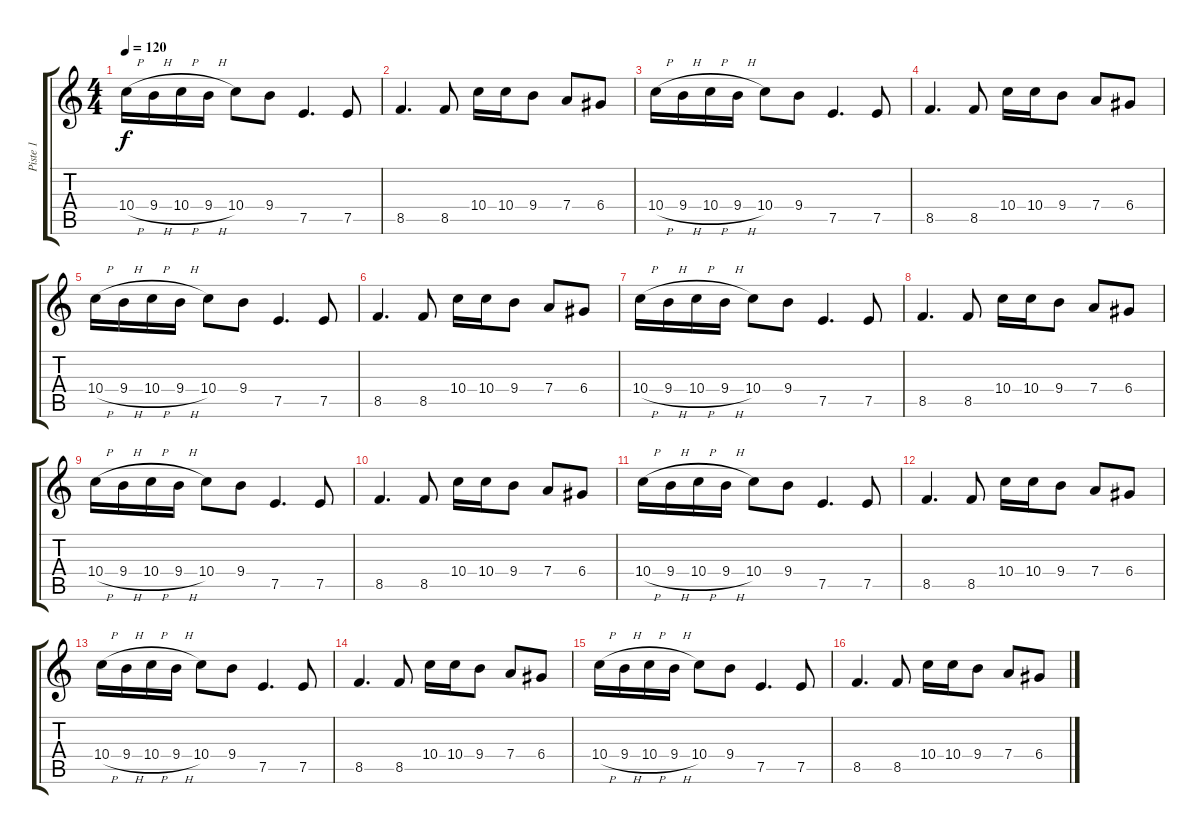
\track ("Piste 1" "Piste 1") {instrument overdrivenguitar}
\staff {score tabs}
\tuning (E4 B3 G3 D3 A2 E2) {hide}
\ts (4 4)
\tempo 120
\clef g2
\ks c
10.4{h}.16{dy f instrument overdrivenguitar} 9.4{h}.16 10.4{h}.16 9.4{h}.16 10.4.8 9.4.8 7.5.4{d} 7.5.8 |
8.5.4{d} 8.5.8 10.4.16 10.4.16 9.4.8 7.4.8 6.4.8 |
10.4{h}.16 9.4{h}.16 10.4{h}.16 9.4{h}.16 10.4.8 9.4.8 7.5.4{d} 7.5.8 |
8.5.4{d} 8.5.8 10.4.16 10.4.16 9.4.8 7.4.8 6.4.8 |
10.4{h}.16 9.4{h}.16 10.4{h}.16 9.4{h}.16 10.4.8 9.4.8 7.5.4{d} 7.5.8 |
8.5.4{d} 8.5.8 10.4.16 10.4.16 9.4.8 7.4.8 6.4.8 |
10.4{h}.16 9.4{h}.16 10.4{h}.16 9.4{h}.16 10.4.8 9.4.8 7.5.4{d} 7.5.8 |
8.5.4{d} 8.5.8 10.4.16 10.4.16 9.4.8 7.4.8 6.4.8 |
10.4{h}.16 9.4{h}.16 10.4{h}.16 9.4{h}.16 10.4.8 9.4.8 7.5.4{d} 7.5.8 |
8.5.4{d} 8.5.8 10.4.16 10.4.16 9.4.8 7.4.8 6.4.8 |
10.4{h}.16 9.4{h}.16 10.4{h}.16 9.4{h}.16 10.4.8 9.4.8 7.5.4{d} 7.5.8 |
8.5.4{d} 8.5.8 10.4.16 10.4.16 9.4.8 7.4.8 6.4.8 |
10.4{h}.16 9.4{h}.16 10.4{h}.16 9.4{h}.16 10.4.8 9.4.8 7.5.4{d} 7.5.8 |
8.5.4{d} 8.5.8 10.4.16 10.4.16 9.4.8 7.4.8 6.4.8 |
10.4{h}.16 9.4{h}.16 10.4{h}.16 9.4{h}.16 10.4.8 9.4.8 7.5.4{d} 7.5.8 |
8.5.4{d} 8.5.8 10.4.16 10.4.16 9.4.8 7.4.8 6.4.8
